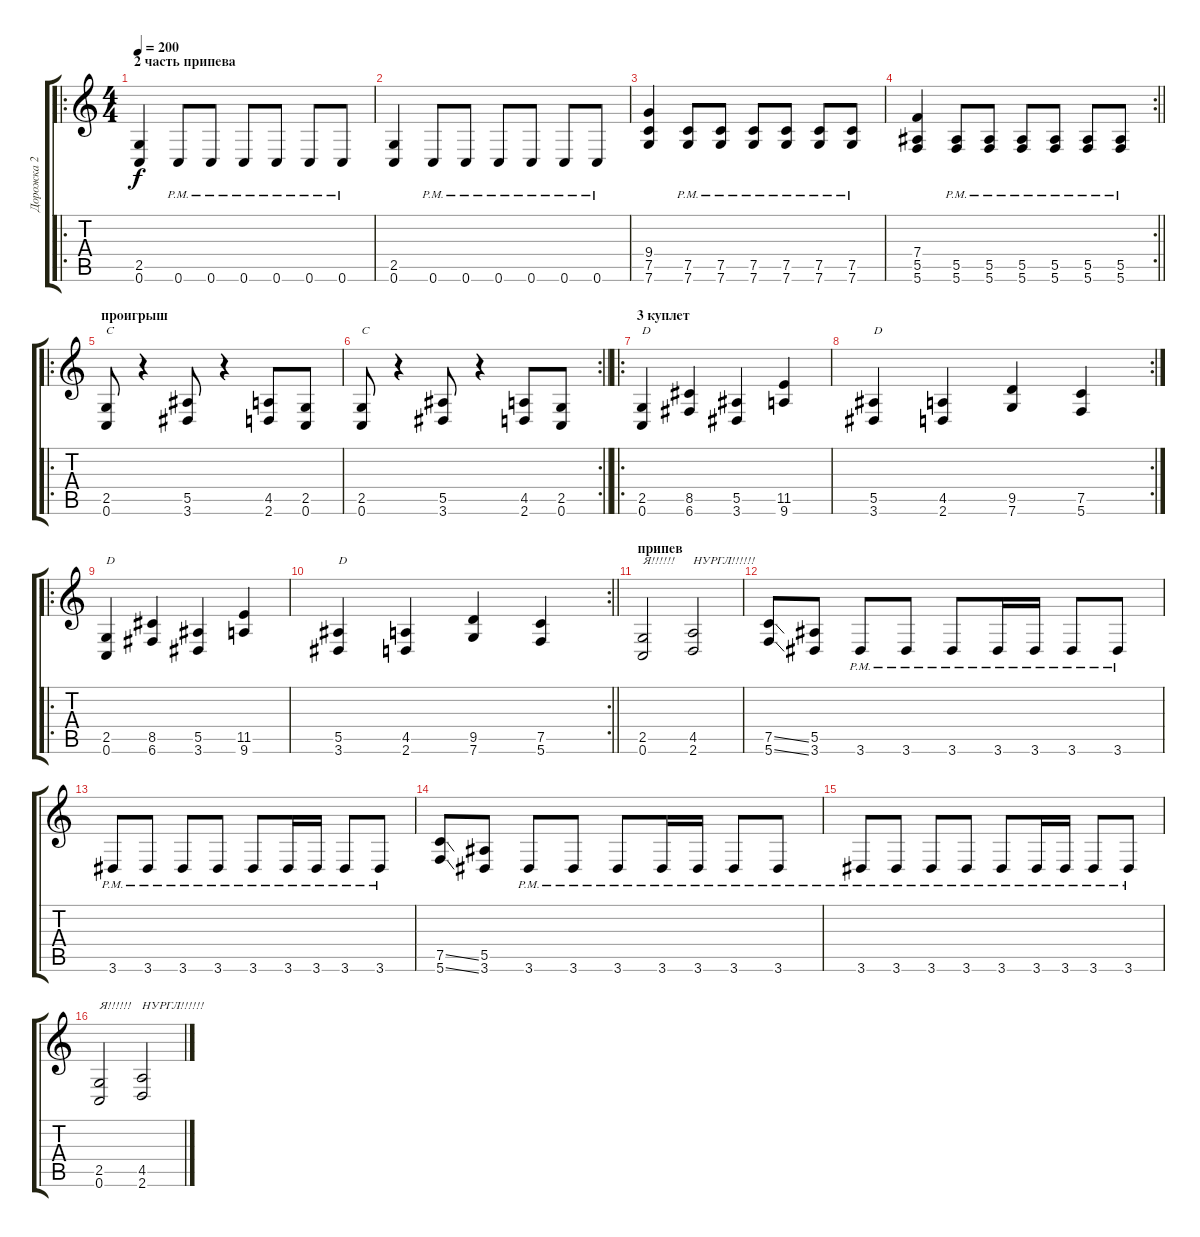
\track ("Дорожка 2" "Дорожка 2") {instrument distortionguitar}
\staff {score tabs}
\tuning (C4 G3 Eb3 Bb2 F2 C2) {hide}
\ro
\ts (4 4)
\section ("" "2 часть припева")
\tempo 200
\clef g2
\ks c
(2.5 0.6).4{dy f} 0.6{pm}.8 0.6{pm}.8 0.6{pm}.8 0.6{pm}.8 0.6{pm}.8 0.6{pm}.8 |
(2.5 0.6).4 0.6{pm}.8 0.6{pm}.8 0.6{pm}.8 0.6{pm}.8 0.6{pm}.8 0.6{pm}.8 |
(9.4 7.5 7.6).4 (7.5{pm} 7.6{pm}).8 (7.5{pm} 7.6{pm}).8 (7.5{pm} 7.6{pm}).8 (7.5{pm} 7.6{pm}).8 (7.5{pm} 7.6{pm}).8 (7.5{pm} 7.6{pm}).8 |
\rc 2
\barLineRight lightlight
(7.4 5.5 5.6).4 (5.5{pm} 5.6{pm}).8 (5.5{pm} 5.6{pm}).8 (5.5{pm} 5.6{pm}).8 (5.5{pm} 5.6{pm}).8 (5.5{pm} 5.6{pm}).8 (5.5{pm} 5.6{pm}).8 |
\ro
\section ("" "проигрыш")
(2.5 0.6).8{txt "C"} r.4 (5.5 3.6).8 r.4 (4.5 2.6).8 (2.5 0.6).8 |
\rc 2
\barLineRight lightlight
(2.5 0.6).8{txt "C"} r.4 (5.5 3.6).8 r.4 (4.5 2.6).8 (2.5 0.6).8 |
\ro
\section ("" "3 куплет")
(2.5 0.6).4{txt "D"} (8.5 6.6).4 (5.5 3.6).4 (11.5 9.6).4 |
\rc 2
(5.5 3.6).4{txt "D"} (4.5 2.6).4 (9.5 7.6).4 (7.5 5.6).4 |
\ro
(2.5 0.6).4{txt "D"} (8.5 6.6).4 (5.5 3.6).4 (11.5 9.6).4 |
\rc 2
\barLineRight lightlight
(5.5 3.6).4{txt "D"} (4.5 2.6).4 (9.5 7.6).4 (7.5 5.6).4 |
\section ("" "припев")
(2.5 0.6).2{txt "Я!!!!!!"} (4.5 2.6).2{txt "НУРГЛ!!!!!!"} |
(7.5{ss} 5.6{ss}).8 (5.5 3.6).8 3.6{pm}.8 3.6{pm}.8 3.6{pm}.8 3.6{pm}.16 3.6{pm}.16 3.6{pm}.8 3.6{pm}.8 |
3.6{pm}.8 3.6{pm}.8 3.6{pm}.8 3.6{pm}.8 3.6{pm}.8 3.6{pm}.16 3.6{pm}.16 3.6{pm}.8 3.6{pm}.8 |
(7.5{ss} 5.6{ss}).8 (5.5 3.6).8 3.6{pm}.8 3.6{pm}.8 3.6{pm}.8 3.6{pm}.16 3.6{pm}.16 3.6{pm}.8 3.6{pm}.8 |
3.6{pm}.8 3.6{pm}.8 3.6{pm}.8 3.6{pm}.8 3.6{pm}.8 3.6{pm}.16 3.6{pm}.16 3.6{pm}.8 3.6{pm}.8 |
(2.5 0.6).2{txt "Я!!!!!!"} (4.5 2.6).2{txt "НУРГЛ!!!!!!"}
